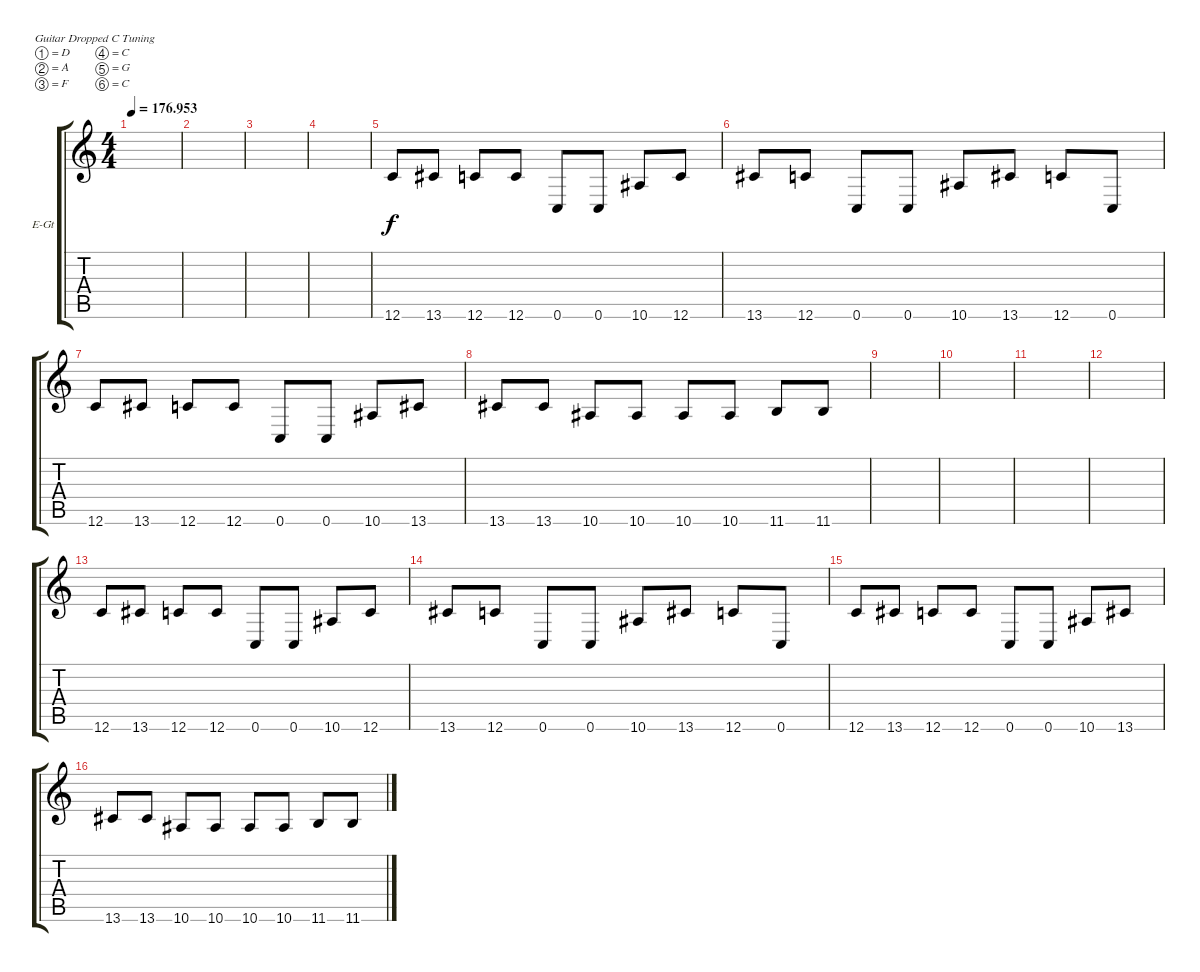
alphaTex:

\defaultSystemsLayout 4
\bracketExtendMode groupsimilarinstruments
\firstSystemTrackNameOrientation horizontal
\otherSystemsTrackNameOrientation horizontal
\track ("Richard" "E-Gt") {instrument distortionguitar}
\staff {score tabs}
\tuning (D4 A3 F3 C3 G2 C2)
\ts (4 4)
\tempo
176.953
\accidentals auto
\clef g2
\ottava regular
\simile none
\ks c
|
|
|
|
12.6.8 13.6.8 12.6.8 12.6.8 0.6.8 0.6.8 10.6.8 12.6.8 |
13.6.8 12.6.8 0.6.8 0.6.8 10.6.8 13.6.8 12.6.8 0.6.8 |
12.6.8 13.6.8 12.6.8 12.6.8 0.6.8 0.6.8 10.6.8 13.6.8 |
13.6.8 13.6.8 10.6.8 10.6.8 10.6.8 10.6.8 11.6.8 11.6.8 |
|
|
|
|
12.6.8 13.6.8 12.6.8 12.6.8 0.6.8 0.6.8 10.6.8 12.6.8 |
13.6.8 12.6.8 0.6.8 0.6.8 10.6.8 13.6.8 12.6.8 0.6.8 |
12.6.8 13.6.8 12.6.8 12.6.8 0.6.8 0.6.8 10.6.8 13.6.8 |
13.6.8 13.6.8 10.6.8 10.6.8 10.6.8 10.6.8 11.6.8 11.6.8
